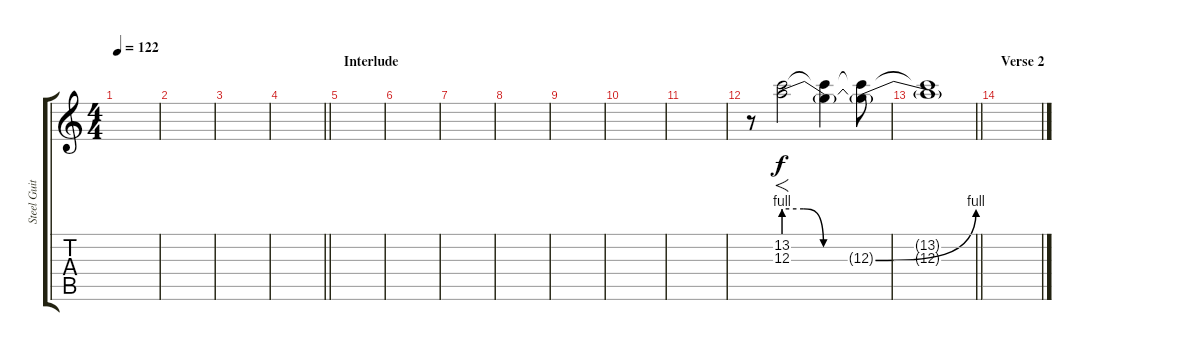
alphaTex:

\track ("Steel Guitar" "Steel Guit") {instrument overdrivenguitar}
\staff {score tabs}
\tuning (E4 B3 G3 D3 A2 E2) {hide}
\ts (4 4)
\tempo 122
\clef g2
\ks c
|
|
|
\barLineRight lightlight
|
\section ("" "Interlude")
|
|
|
|
|
|
|
r.8 (13.2 12.3{be (custom 0 4 15 4 30 0 60 0)}).2{f} (13.2{t} 12.3{t}).4 (13.2{t} 12.3{be (bend 0 0 60 4) t}).8 |
\barLineRight lightlight
(13.2{t} 12.3{t}).1 |
\section ("" "Verse 2")
